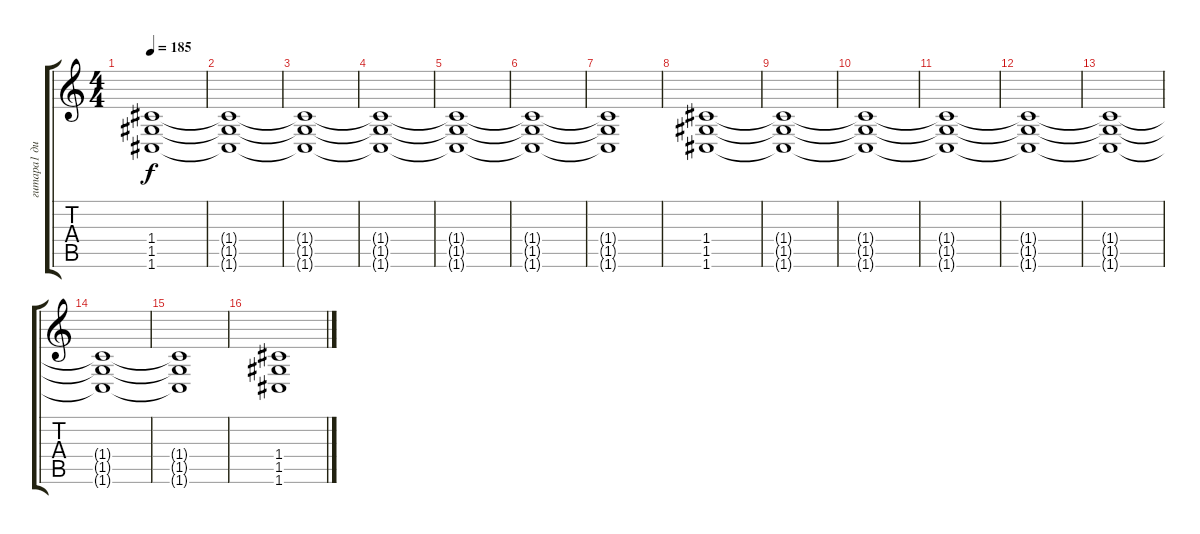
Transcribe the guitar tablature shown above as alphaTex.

\track ("гитара1 дист" "гитара1 ди") {instrument distortionguitar}
\staff {score tabs}
\tuning (D4 A3 F3 C3 G2 C2) {hide}
\ts (4 4)
\tempo 185
\clef g2
\ks c
(1.4{t} 1.5{t} 1.6{t}).1{dy f} |
(1.4{t} 1.5{t} 1.6{t}).1 |
(1.4{t} 1.5{t} 1.6{t}).1 |
(1.4{t} 1.5{t} 1.6{t}).1 |
(1.4{t} 1.5{t} 1.6{t}).1 |
(1.4{t} 1.5{t} 1.6{t}).1 |
(1.4{t} 1.5{t} 1.6{t}).1 |
(1.4 1.5 1.6).1 |
(1.4{t} 1.5{t} 1.6{t}).1 |
(1.4{t} 1.5{t} 1.6{t}).1 |
(1.4{t} 1.5{t} 1.6{t}).1 |
(1.4{t} 1.5{t} 1.6{t}).1 |
(1.4{t} 1.5{t} 1.6{t}).1 |
(1.4{t} 1.5{t} 1.6{t}).1 |
(1.4{t} 1.5{t} 1.6{t}).1 |
(1.4 1.5 1.6).1
